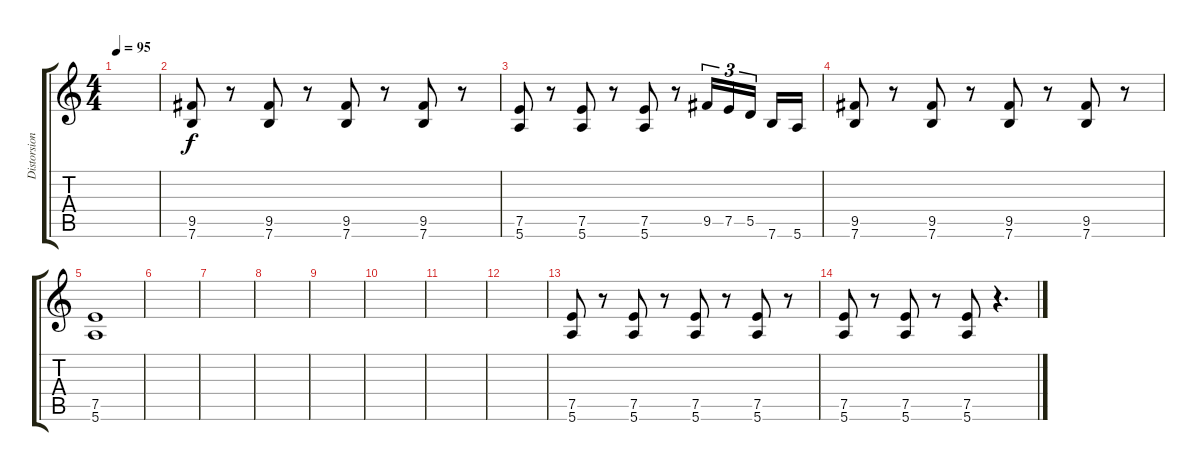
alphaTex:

\track ("Distorsion 1" "Distorsion") {instrument overdrivenguitar}
\staff {score tabs}
\tuning (E4 B3 G3 D3 A2 E2) {hide}
\ts (4 4)
\tempo 95
\clef g2
\ks c
|
(9.5 7.6).8 r.8 (9.5 7.6).8 r.8 (9.5 7.6).8 r.8 (9.5 7.6).8 r.8 |
(7.5 5.6).8 r.8 (7.5 5.6).8 r.8 (7.5 5.6).8 r.8 9.5.16{tu (3 2)} 7.5.16{tu (3 2)} 5.5.16{tu (3 2)} 7.6.16 5.6.16 |
(9.5 7.6).8 r.8 (9.5 7.6).8 r.8 (9.5 7.6).8 r.8 (9.5 7.6).8 r.8 |
(7.5 5.6).1 |
|
|
|
|
|
|
|
(7.5 5.6).8 r.8 (7.5 5.6).8 r.8 (7.5 5.6).8 r.8 (7.5 5.6).8 r.8 |
(7.5 5.6).8 r.8 (7.5 5.6).8 r.8 (7.5 5.6).8 r.4{d}
